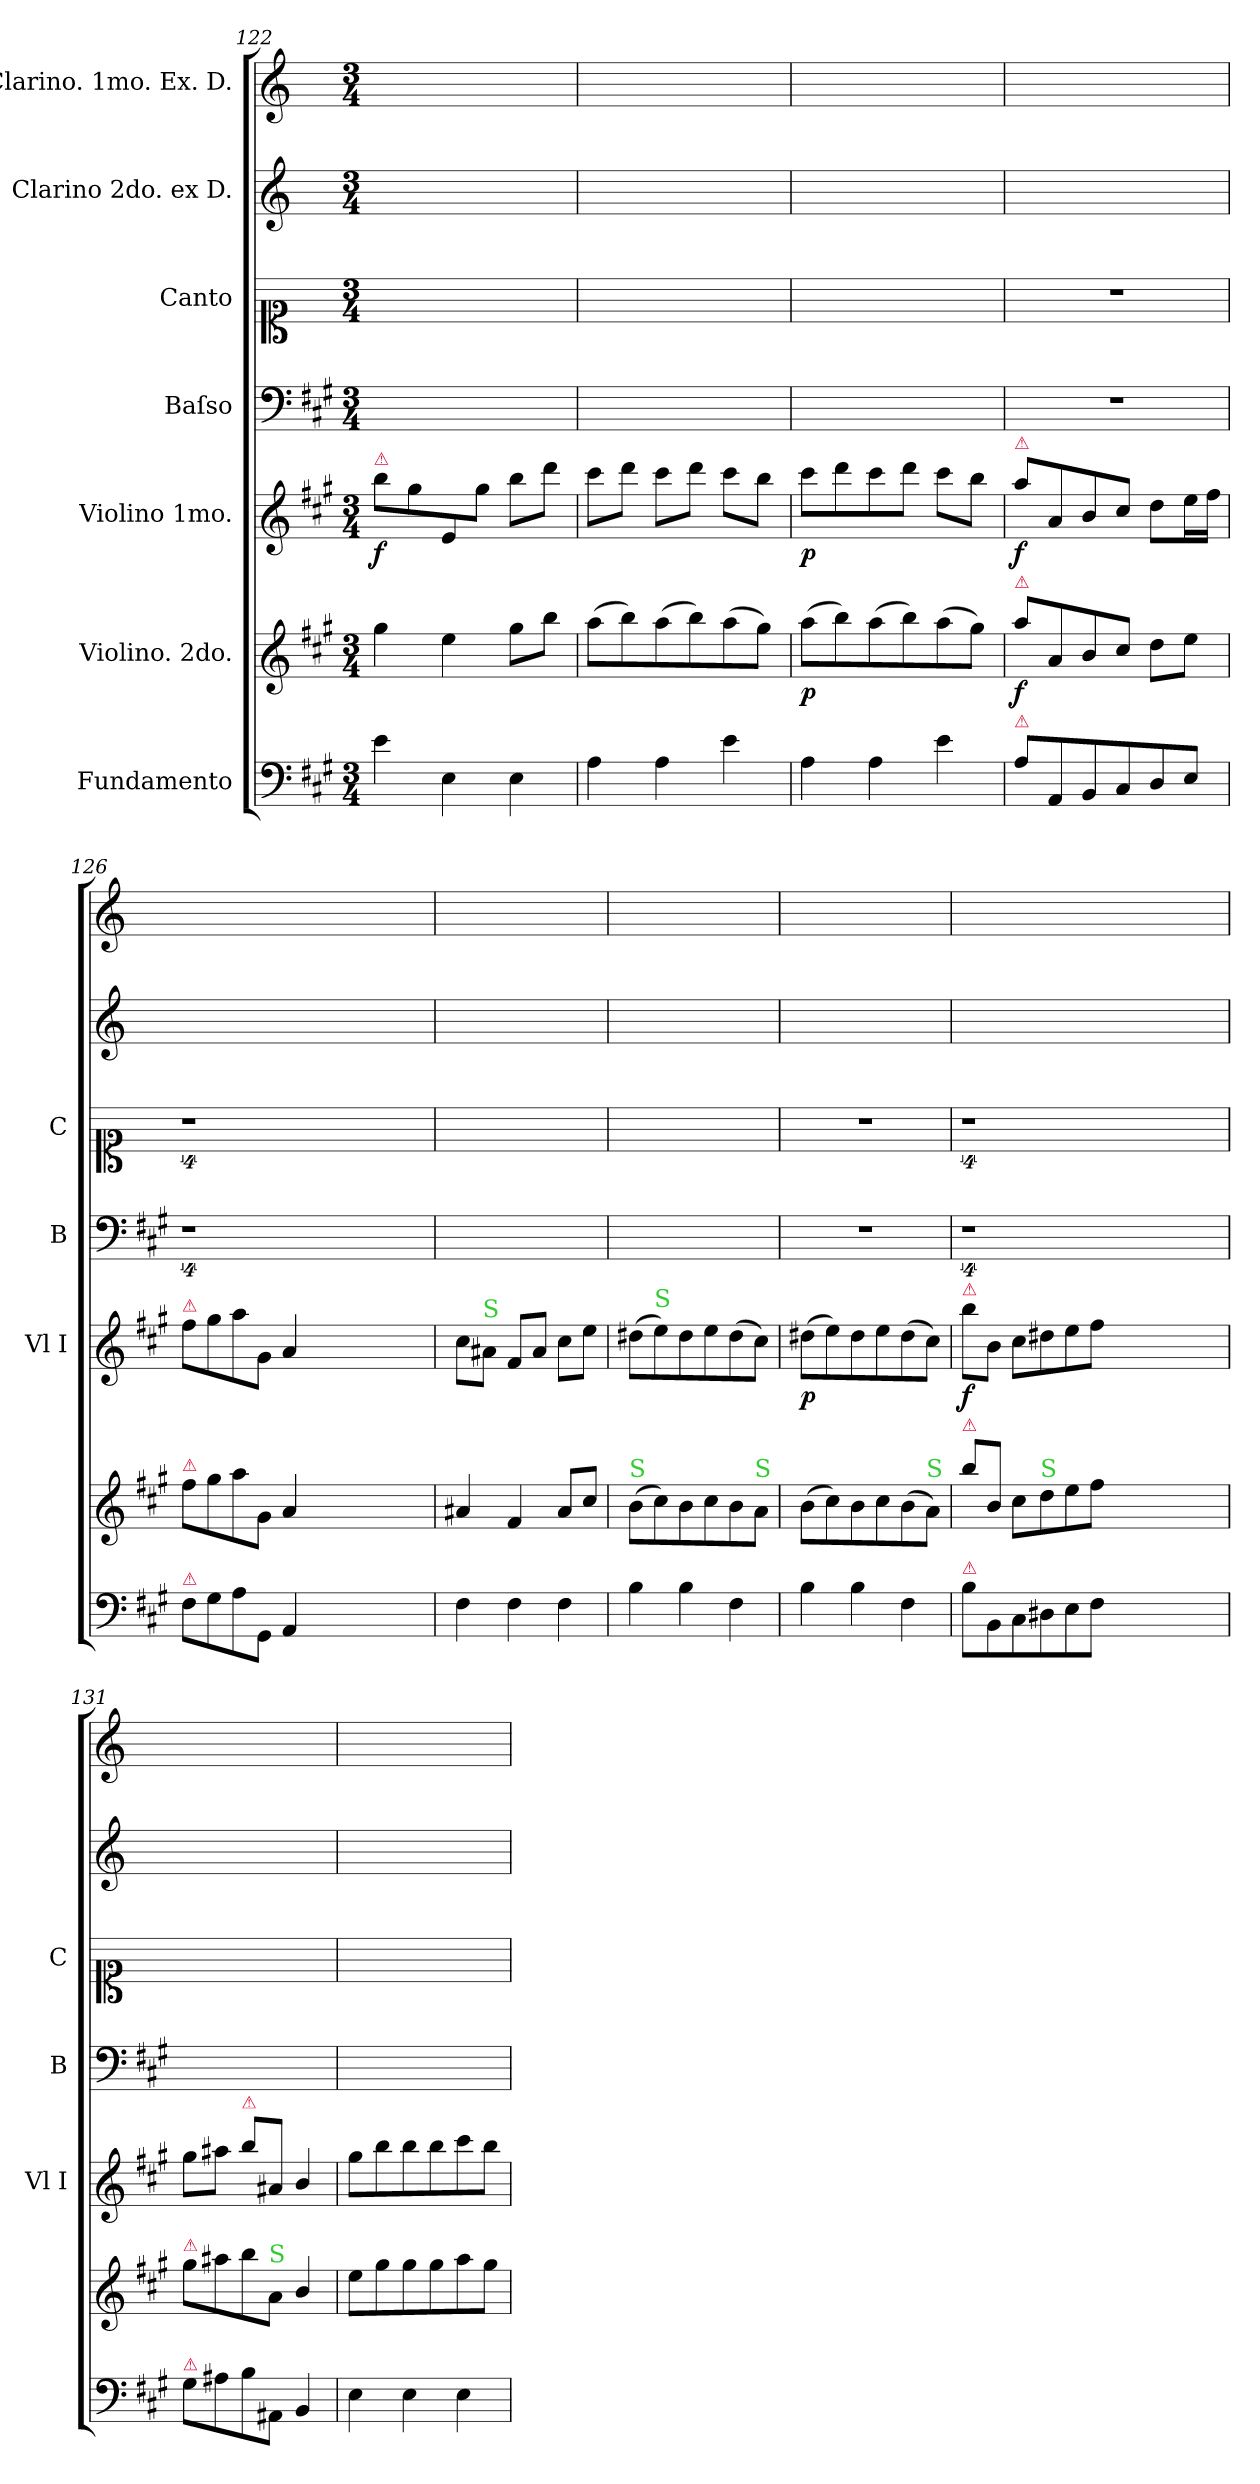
**kern	**dynam	**kern	**dynam	**kern	**dynam	**kern	**kern	**kern	**kern
*part7	*part7	*part6	*part6	*part5	*part5	*part4	*part3	*part2	*part1
*staff7	*staff7	*staff6	*staff6	*staff5	*staff5	*staff4	*staff3	*staff2	*staff1
*I"Fundamento	*	*I"Violino. 2do.	*	*I"Violino 1mo.	*	*I"Baſso	*I"Canto	*I"Clarino 2do. ex D.	*I"Clarino. 1mo. Ex. D.
*	*	*	*	*I'Vl I	*	*I'B	*I'C	*	*
*clefF4	*	*clefG2	*	*clefG2	*	*clefF4	*clefC1	*clefG2	*clefG2
*	*	*	*	*	*	*	*	*ITrd-1c-2	*ITrd-1c-2
*k[f#c#g#]	*	*k[f#c#g#]	*	*k[f#c#g#]	*	*k[f#c#g#]	*	*k[f#c#]	*k[f#c#]
*M3/4	*	*M3/4	*	*M3/4	*	*M3/4	*M3/4	*M3/4	*M3/4
=122	=122	=122	=122	=122	=122	=122	=122	=122	=122
!	!	!	!	!LO:TX:a:color=crimson:t=⚠	!	!	!	!	!
!	!	!	!	!	!LO:DY:b	!	!	!	!
4e\	.	4gg#\	.	8bb\L	f	2.ryy	2.ryy	2.ryy	2.ryy
.	.	.	.	8gg#\	.	.	.	.	.
4E\	.	4ee\	.	8e/	.	.	.	.	.
.	.	.	.	8gg#\J	.	.	.	.	.
4E\	.	8gg#\L	.	8bb\L	.	.	.	.	.
.	.	8bb\J	.	8ddd\J	.	.	.	.	.
=123	=123	=123	=123	=123	=123	=123	=123	=123	=123
4A\	piano	(8aa\L	.	8ccc#\L	.	2.ryy	2.ryy	2.ryy	2.ryy
.	.	8bb\)	.	8ddd\J	.	.	.	.	.
4A\	.	(8aa\	.	8ccc#\L	.	.	.	.	.
.	.	8bb\)	.	8ddd\J	.	.	.	.	.
4e\	.	(8aa\	.	8ccc#\L	.	.	.	.	.
.	.	8gg#\J)	.	8bb\J	.	.	.	.	.
=124	=124	=124	=124	=124	=124	=124	=124	=124	=124
!	!	!	!	!	!LO:DY:b	!	!	!	!
4A\	.	(8aa\L	p	8ccc#\L	p	2.ryy	2.ryy	2.ryy	2.ryy
.	.	8bb\)	.	8ddd\	.	.	.	.	.
4A\	.	(8aa\	.	8ccc#\	.	.	.	.	.
.	.	8bb\)	.	8ddd\J	.	.	.	.	.
4e\	.	(8aa\	.	8ccc#\L	.	.	.	.	.
.	.	8gg#\J)	.	8bb\J	.	.	.	.	.
=125	=125	=125	=125	=125	=125	=125	=125	=125	=125
!	!	!	!	!LO:TX:a:color=crimson:t=⚠	!	!	!	!	!
!	!	!LO:TX:a:color=crimson:t=⚠	!	!	!	!	!	!	!
!LO:TX:a:color=crimson:t=⚠	!	!	!	!	!	!	!	!	!
!	!	!	!	!	!LO:DY:b	!	!	!	!
8A\L	.	8aa\L	f	8aa\L	f	2.r	2.r	2.ryy	2.ryy
8AA/	.	8a/	.	8a/	.	.	.	.	.
8BB/	.	8b/	.	8b/	.	.	.	.	.
8C#/	.	8cc#/J	.	8cc#/J	.	.	.	.	.
8D/	.	8dd\L	.	8dd\L	.	.	.	.	.
8E/J	.	8ee\J	.	16ee\L	.	.	.	.	.
.	.	.	.	16ff#\JJ	.	.	.	.	.
=126	=126	=126	=126	=126	=126	=126	=126	=126	=126
!	!	!	!	!LO:TX:a:color=crimson:t=⚠	!	!	!	!	!
!	!	!LO:TX:a:color=crimson:t=⚠	!	!	!	!	!	!	!
!LO:TX:a:color=crimson:t=⚠	!	!	!	!	!	!	!	!	!
8F#\L	.	8ff#\L	.	8ff#\L	.	4%9r	4%9r	2.ryy	2.ryy
8G#\	.	8gg#\	.	8gg#\	.	.	.	.	.
8A\	.	8aa\	.	8aa\	.	.	.	.	.
8GG#/J	.	8g#/J	.	8g#/J	.	.	.	.	.
4AA/	.	4a/	.	4a/	.	.	.	.	.
1.ryy	.	1.ryy	.	1.ryy	.	.	.	1.ryy	1.ryy
=127	=127	=127	=127	=127	=127	=127	=127	=127	=127
4F#\	.	4a#X/	.	8cc#\L	.	2.ryy	2.ryy	2.ryy	2.ryy
!	!	!	!	!LO:TX:a:color=limegreen:t=S	!	!	!	!	!
.	.	.	.	8a#X\J	.	.	.	.	.
4F#\	.	4f#/	.	8f#/L	.	.	.	.	.
.	.	.	.	8a#/J	.	.	.	.	.
4F#\	.	8a#/L	.	8cc#\L	.	.	.	.	.
.	.	8cc#/J	.	8ee\J	.	.	.	.	.
=128	=128	=128	=128	=128	=128	=128	=128	=128	=128
!	!	!LO:TX:a:color=limegreen:t=S	!	!	!	!	!	!	!
4B\	.	(8b\L	.	(8dd#X\L	.	2.ryy	2.ryy	2.ryy	2.ryy
!	!	!	!	!LO:TX:a:color=limegreen:t=S	!	!	!	!	!
.	.	8cc#\)	.	8ee\)	.	.	.	.	.
4B\	.	8b\	.	8dd#\	.	.	.	.	.
.	.	8cc#\	.	8ee\	.	.	.	.	.
4F#\	.	8b\	.	(8dd#\	.	.	.	.	.
!	!	!LO:TX:a:color=limegreen:t=S	!	!	!	!	!	!	!
.	.	8a\J	.	8cc#\J)	.	.	.	.	.
=129	=129	=129	=129	=129	=129	=129	=129	=129	=129
!	!	!	!	!	!LO:DY:b	!	!	!	!
4B\	.	(8b\L	.	(8dd#X\L	p	2.r	2.r	2.ryy	2.ryy
.	.	8cc#\)	.	8ee\)	.	.	.	.	.
4B\	.	8b\	.	8dd#\	.	.	.	.	.
.	.	8cc#\	.	8ee\	.	.	.	.	.
4F#\	.	(8b\	.	(8dd#\	.	.	.	.	.
!	!	!LO:TX:a:color=limegreen:t=S	!	!	!	!	!	!	!
.	.	8a\J)	.	8cc#\J)	.	.	.	.	.
=130	=130	=130	=130	=130	=130	=130	=130	=130	=130
!	!	!	!	!LO:TX:a:color=crimson:t=⚠	!	!	!	!	!
!	!	!LO:TX:a:color=crimson:t=⚠	!	!	!	!	!	!	!
!LO:TX:a:color=crimson:t=⚠	!	!	!	!	!	!	!	!	!
!	!	!	!	!	!LO:DY:b	!	!	!	!
8B\L	.	8bb\L	.	8bb\L	f	4%9r	4%9r	2.ryy	2.ryy
8BB\	.	8b/J	.	8b\J	.	.	.	.	.
8C#\	.	8cc#\L	.	8cc#\L	.	.	.	.	.
!	!	!LO:TX:a:color=limegreen:t=S	!	!	!	!	!	!	!
8D#X\	.	8dd\	.	8dd#X\	.	.	.	.	.
8E\	.	8ee\	.	8ee\	.	.	.	.	.
8F#\J	.	8ff#\J	.	8ff#\J	.	.	.	.	.
1.ryy	.	1.ryy	.	1.ryy	.	.	.	1.ryy	1.ryy
=131	=131	=131	=131	=131	=131	=131	=131	=131	=131
!	!	!LO:TX:a:color=crimson:t=⚠	!	!	!	!	!	!	!
!LO:TX:a:color=crimson:t=⚠	!	!	!	!	!	!	!	!	!
8G#\L	.	8gg#\L	.	8gg#\L	.	2.ryy	2.ryy	2.ryy	2.ryy
8A#X\	.	8aa#X\	.	8aa#X\J	.	.	.	.	.
!	!	!	!	!LO:TX:a:color=crimson:t=⚠	!	!	!	!	!
8B\	.	8bb\	.	8bb\L	.	.	.	.	.
!	!	!LO:TX:a:color=limegreen:t=S	!	!	!	!	!	!	!
8AA#X\J	.	8a/J	.	8a#X/J	.	.	.	.	.
4BB/	.	4b/	.	4b/	.	.	.	.	.
=132	=132	=132	=132	=132	=132	=132	=132	=132	=132
4E\	.	8ee\L	.	8gg#\L	.	2.ryy	2.ryy	2.ryy	2.ryy
.	.	8gg#\	.	8bb\	.	.	.	.	.
4E\	.	8gg#\	.	8bb\	.	.	.	.	.
.	.	8gg#\	.	8bb\	.	.	.	.	.
4E\	.	8aa\	.	8ccc#\	.	.	.	.	.
.	.	8gg#\J	.	8bb\J	.	.	.	.	.
=	=	=	=	=	=	=	=	=	=
*-	*-	*-	*-	*-	*-	*-	*-	*-	*-
